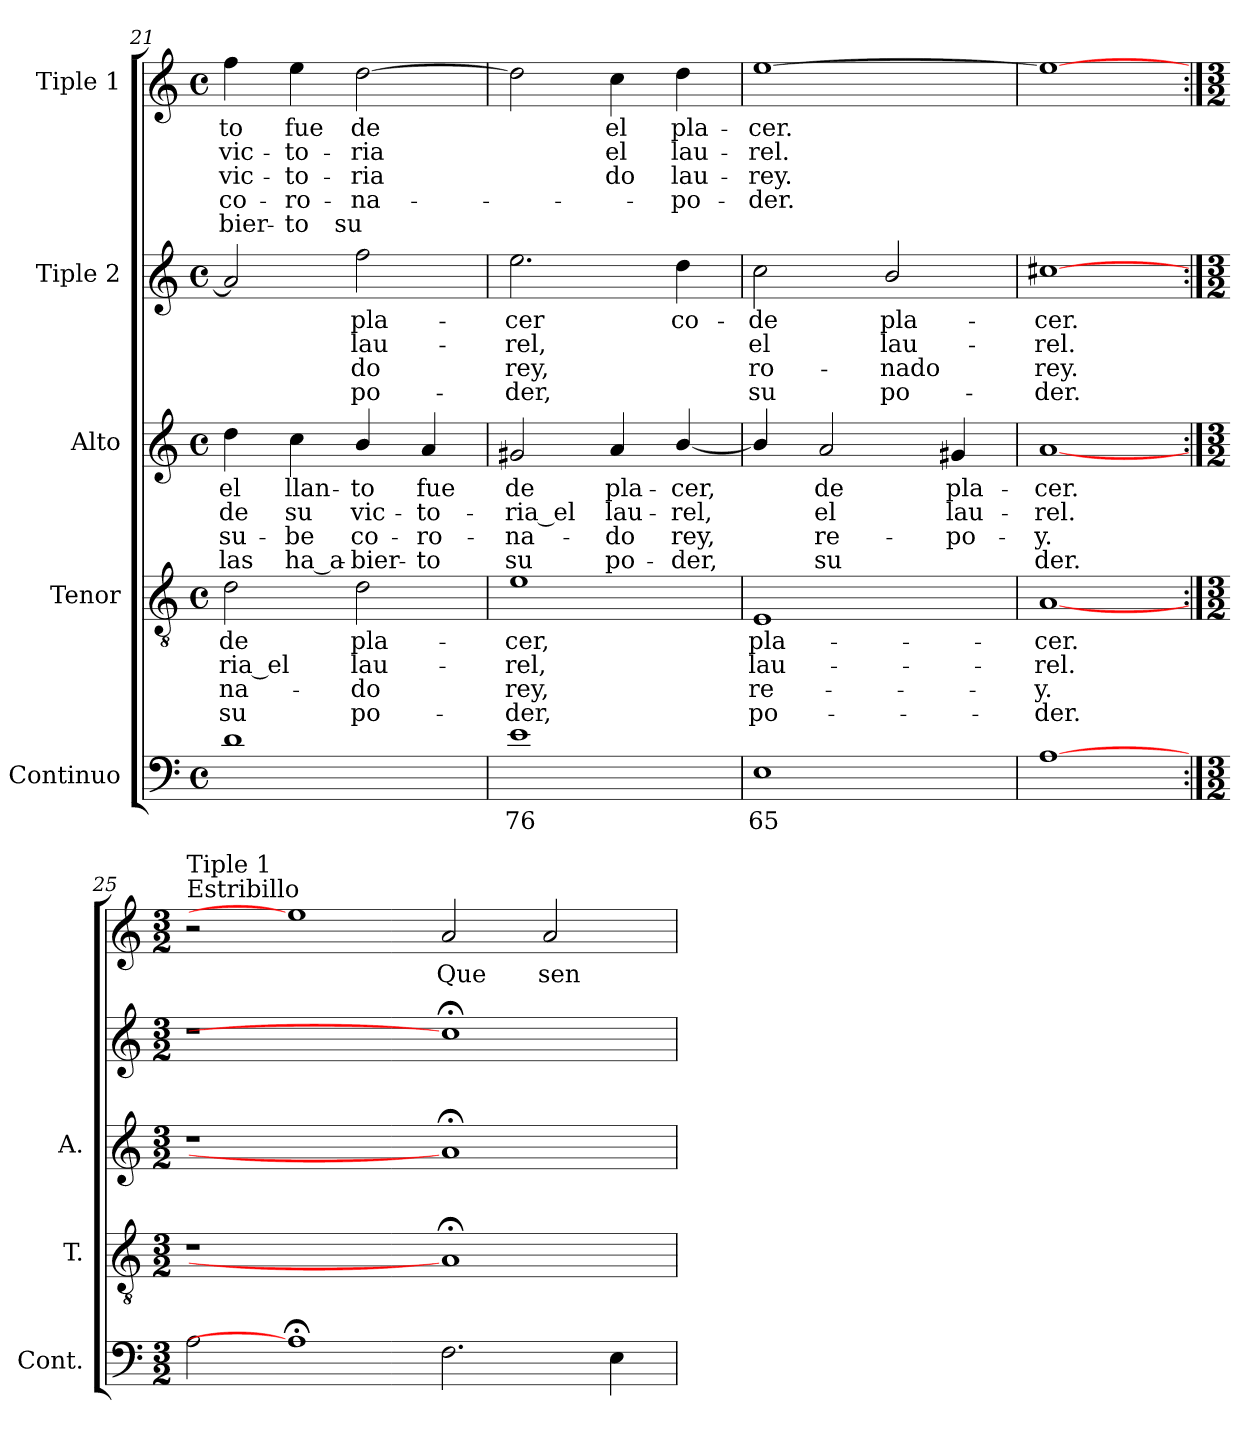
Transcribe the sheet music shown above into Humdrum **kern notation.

**kern	**text	**kern	**text	**text	**text	**text	**kern	**text	**text	**text	**text	**kern	**text	**text	**text	**text	**kern	**text	**text	**text	**text	**text
*part5	*part5	*part4	*part4	*part4	*part4	*part4	*part3	*part3	*part3	*part3	*part3	*part2	*part2	*part2	*part2	*part2	*part1	*part1	*part1	*part1	*part1	*part1
*staff5	*staff5	*staff4	*staff4	*staff4	*staff4	*staff4	*staff3	*staff3	*staff3	*staff3	*staff3	*staff2	*staff2	*staff2	*staff2	*staff2	*staff1	*staff1	*staff1	*staff1	*staff1	*staff1
*I"Continuo	*	*I"Tenor	*	*	*	*	*I"Alto	*	*	*	*	*I"Tiple 2	*	*	*	*	*I"Tiple 1	*	*	*	*	*
*I'Cont.	*	*I'T.	*	*	*	*	*I'A.	*	*	*	*	*	*	*	*	*	*	*	*	*	*	*
*clefF4	*	*clefGv2	*	*	*	*	*clefG2	*	*	*	*	*clefG2	*	*	*	*	*clefG2	*	*	*	*	*
*	*	*ITrd7c12	*	*	*	*	*	*	*	*	*	*	*	*	*	*	*	*	*	*	*	*
*k[]	*	*k[]	*	*	*	*	*k[]	*	*	*	*	*k[]	*	*	*	*	*k[]	*	*	*	*	*
*C:	*	*C:	*	*	*	*	*C:	*	*	*	*	*C:	*	*	*	*	*C:	*	*	*	*	*
*M4/4	*	*M4/4	*	*	*	*	*M4/4	*	*	*	*	*M4/4	*	*	*	*	*M4/4	*	*	*	*	*
*met(c)	*	*met(c)	*	*	*	*	*met(c)	*	*	*	*	*met(c)	*	*	*	*	*met(c)	*	*	*	*	*
=21	=21	=21	=21	=21	=21	=21	=21	=21	=21	=21	=21	=21	=21	=21	=21	=21	=21	=21	=21	=21	=21	=21
!	!	!	!LO:LY:b:color=#000000	!LO:LY:b:color=#000000	!LO:LY:b:color=#000000	!LO:LY:b:color=#000000	!	!	!	!	!	!	!	!	!	!	!	!	!	!	!	!
!	!	!	!	!	!	!	!	!LO:LY:b:color=#000000	!LO:LY:b:color=#000000	!LO:LY:b:color=#000000	!LO:LY:b:color=#000000	!	!	!	!	!	!	!	!	!	!	!
!	!	!	!	!	!	!	!	!	!	!	!	!	!	!	!	!	!	!LO:LY:b:color=#000000	!LO:LY:b:color=#000000	!LO:LY:b:color=#000000	!LO:LY:b:color=#000000	!LO:LY:b:color=#000000
1di	.	2Di\	de	-ria_el	-na-	su	4ddi\	el	de	su-	las	2ai/]	.	.	.	.	4ffi\	-to	vic-	-vic-	co-	-bier-
!	!	!	!	!	!	!	!	!LO:LY:b:color=#000000	!LO:LY:b:color=#000000	!LO:LY:b:color=#000000	!LO:LY:b:color=#000000	!	!	!	!	!	!	!	!	!	!	!
!	!	!	!	!	!	!	!	!	!	!	!	!	!	!	!	!	!	!LO:LY:b:color=#000000	!LO:LY:b:color=#000000	!LO:LY:b:color=#000000	!LO:LY:b:color=#000000	!LO:LY:b:color=#000000
.	.	.	.	.	.	.	4cci\	llan-	su	-be	ha_a-	.	.	.	.	.	4eei\	fue	-to-	-to-	-ro-	-to
!	!	!	!LO:LY:b:color=#000000	!LO:LY:b:color=#000000	!LO:LY:b:color=#000000	!LO:LY:b:color=#000000	!	!	!	!	!	!	!	!	!	!	!	!	!	!	!	!
!	!	!	!	!	!	!	!	!LO:LY:b:color=#000000	!LO:LY:b:color=#000000	!LO:LY:b:color=#000000	!LO:LY:b:color=#000000	!	!	!	!	!	!	!	!	!	!	!
!	!	!	!	!	!	!	!	!	!	!	!	!	!LO:LY:b:color=#000000	!LO:LY:b:color=#000000	!LO:LY:b:color=#000000	!LO:LY:b:color=#000000	!	!	!	!	!	!
!	!	!	!	!	!	!	!	!	!	!	!	!	!	!	!	!	!	!LO:LY:b:color=#000000	!LO:LY:b:color=#000000	!LO:LY:b:color=#000000	!LO:LY:b:color=#000000	!LO:LY:b:color=#000000
.	.	2Di\	pla-	lau-	-do	po-	4bi/	-to	vic-	co-	-bier-	2ffi\	pla-	lau-	-do	po-	[2ddi\	de	-ria	ria	-na-	su
!	!	!	!	!	!	!	!	!LO:LY:b:color=#000000	!LO:LY:b:color=#000000	!LO:LY:b:color=#000000	!LO:LY:b:color=#000000	!	!	!	!	!	!	!	!	!	!	!
.	.	.	.	.	.	.	4ai/	fue	-to-	-ro-	-to	.	.	.	.	.	.	.	.	.	.	.
=22	=22	=22	=22	=22	=22	=22	=22	=22	=22	=22	=22	=22	=22	=22	=22	=22	=22	=22	=22	=22	=22	=22
!	!LO:LY:b:color=#000000	!	!	!	!	!	!	!	!	!	!	!	!	!	!	!	!	!	!	!	!	!
!	!	!	!LO:LY:b:color=#000000	!LO:LY:b:color=#000000	!LO:LY:b:color=#000000	!LO:LY:b:color=#000000	!	!	!	!	!	!	!	!	!	!	!	!	!	!	!	!
!	!	!	!	!	!	!	!	!LO:LY:b:color=#000000	!LO:LY:b:color=#000000	!LO:LY:b:color=#000000	!LO:LY:b:color=#000000	!	!	!	!	!	!	!	!	!	!	!
!	!	!	!	!	!	!	!	!	!	!	!	!	!LO:LY:b:color=#000000	!LO:LY:b:color=#000000	!LO:LY:b:color=#000000	!LO:LY:b:color=#000000	!	!	!	!	!	!
1ei	76	1Ei	-cer,	-rel,	rey,	-der,	2g#i/	de	-ria_el	-na-	su	2.eei\	-cer	-rel,	rey,	-der,	2ddi\]	.	.	.	.	.
!	!	!	!	!	!	!	!	!LO:LY:b:color=#000000	!LO:LY:b:color=#000000	!LO:LY:b:color=#000000	!LO:LY:b:color=#000000	!	!	!	!	!	!	!	!	!	!	!
!	!	!	!	!	!	!	!	!	!	!	!	!	!	!	!	!	!	!LO:LY:b:color=#000000	!LO:LY:b:color=#000000	!LO:LY:b:color=#000000	!	!
.	.	.	.	.	.	.	4ai/	pla-	lau-	-do	po-	.	.	.	.	.	4cci\	el	el	-do	.	.
!	!	!	!	!	!	!	!	!LO:LY:b:color=#000000	!LO:LY:b:color=#000000	!LO:LY:b:color=#000000	!LO:LY:b:color=#000000	!	!	!	!	!	!	!	!	!	!	!
!	!	!	!	!	!	!	!	!	!	!	!	!	!LO:LY:b:color=#000000	!	!	!	!	!	!	!	!	!
!	!	!	!	!	!	!	!	!	!	!	!	!	!	!	!	!	!	!LO:LY:b:color=#000000	!LO:LY:b:color=#000000	!LO:LY:b:color=#000000	!LO:LY:b:color=#000000	!
.	.	.	.	.	.	.	[4bi/	-cer,	-rel,	rey,	-der,	4ddi\	co-	.	.	.	4ddi\	pla-	lau-	-lau-	po-	.
=23	=23	=23	=23	=23	=23	=23	=23	=23	=23	=23	=23	=23	=23	=23	=23	=23	=23	=23	=23	=23	=23	=23
!	!LO:LY:b:color=#000000	!	!	!	!	!	!	!	!	!	!	!	!	!	!	!	!	!	!	!	!	!
!	!	!	!LO:LY:b:color=#000000	!LO:LY:b:color=#000000	!LO:LY:b:color=#000000	!LO:LY:b:color=#000000	!	!	!	!	!	!	!	!	!	!	!	!	!	!	!	!
!	!	!	!	!	!	!	!	!	!	!	!	!	!LO:LY:b:color=#000000	!LO:LY:b:color=#000000	!LO:LY:b:color=#000000	!LO:LY:b:color=#000000	!	!	!	!	!	!
!	!	!	!	!	!	!	!	!	!	!	!	!	!	!	!	!	!	!LO:LY:b:color=#000000	!LO:LY:b:color=#000000	!LO:LY:b:color=#000000	!LO:LY:b:color=#000000	!
1Ei	65	1EEi	pla-	lau-	re-	po-	4bi/]	.	.	.	.	2cci\	de	el	-ro-	su	[1eei	-cer.	-rel.	rey.	-der.	.
!	!	!	!	!	!	!	!	!LO:LY:b:color=#000000	!LO:LY:b:color=#000000	!LO:LY:b:color=#000000	!LO:LY:b:color=#000000	!	!	!	!	!	!	!	!	!	!	!
.	.	.	.	.	.	.	2ai/	de	el	re-	su	.	.	.	.	.	.	.	.	.	.	.
!	!	!	!	!	!	!	!	!	!	!	!	!	!LO:LY:b:color=#000000	!LO:LY:b:color=#000000	!LO:LY:b:color=#000000	!LO:LY:b:color=#000000	!	!	!	!	!	!
.	.	.	.	.	.	.	.	.	.	.	.	2bi/	pla-	lau-	-nado	po-	.	.	.	.	.	.
!	!	!	!	!	!	!	!	!LO:LY:b:color=#000000	!LO:LY:b:color=#000000	!LO:LY:b:color=#000000	!	!	!	!	!	!	!	!	!	!	!	!
.	.	.	.	.	.	.	4g#Xi/	pla-	lau-	po-	.	.	.	.	.	.	.	.	.	.	.	.
=24	=24	=24	=24	=24	=24	=24	=24	=24	=24	=24	=24	=24	=24	=24	=24	=24	=24	=24	=24	=24	=24	=24
!	!	!	!LO:LY:b:color=#000000	!LO:LY:b:color=#000000	!LO:LY:b:color=#000000	!LO:LY:b:color=#000000	!	!	!	!	!	!	!	!	!	!	!	!	!	!	!	!
!	!	!	!	!	!	!	!	!LO:LY:b:color=#000000	!LO:LY:b:color=#000000	!LO:LY:b:color=#000000	!LO:LY:b:color=#000000	!	!	!	!	!	!	!	!	!	!	!
!	!	!	!	!	!	!	!	!	!	!	!	!	!LO:LY:b:color=#000000	!LO:LY:b:color=#000000	!LO:LY:b:color=#000000	!LO:LY:b:color=#000000	!	!	!	!	!	!
[1Ai	.	[1AAi	-cer.	-rel.	-y.	-der.	[1ai	-cer.	-rel.	-y.	-der.	[1cc#Xi	-cer.	-rel.	rey.	-der.	1eei_	.	.	.	.	.
!!LO:PB:g=z
=25:|!	=25:|!	=25:|!	=25:|!	=25:|!	=25:|!	=25:|!	=25:|!	=25:|!	=25:|!	=25:|!	=25:|!	=25:|!	=25:|!	=25:|!	=25:|!	=25:|!	=25:|!	=25:|!	=25:|!	=25:|!	=25:|!	=25:|!
*M3/2	*	*M3/2	*	*	*	*	*M3/2	*	*	*	*	*M3/2	*	*	*	*	*M3/2	*	*	*	*	*
!	!	!	!	!	!	!	!	!	!	!	!	!	!	!	!	!	!LO:TX:a:t=Estribillo	!	!	!	!	!
!	!	!	!	!	!	!	!	!	!	!	!	!	!	!	!	!	!LO:TX:t=Tiple 1	!	!	!	!	!
!	!	!LO:N:vis=1	!	!	!	!	!LO:N:vis=1	!	!	!	!	!LO:N:vis=1	!	!	!	!	!	!	!	!	!	!
2Ai\	.	1.r	.	.	.	.	1.r	.	.	.	.	1.r	.	.	.	.	2r	.	.	.	.	.
1A;i]	.	.	.	.	.	.	.	.	.	.	.	.	.	.	.	.	1eei]	.	.	.	.	.
!	!	!	!	!	!	!	!	!	!	!	!	!	!	!	!	!	!	!LO:LY:b:color=#000000	!	!	!	!
2.Fi\	.	1AA;i]	.	.	.	.	1a;i]	.	.	.	.	1cc#;i]	.	.	.	.	2ai/	Que	.	.	.	.
!	!	!	!	!	!	!	!	!	!	!	!	!	!	!	!	!	!	!LO:LY:b:color=#000000	!	!	!	!
.	.	.	.	.	.	.	.	.	.	.	.	.	.	.	.	.	2ai/	sen-	.	.	.	.
4Ei\	.	.	.	.	.	.	.	.	.	.	.	.	.	.	.	.	.	.	.	.	.	.
=	=	=	=	=	=	=	=	=	=	=	=	=	=	=	=	=	=	=	=	=	=	=
*-	*-	*-	*-	*-	*-	*-	*-	*-	*-	*-	*-	*-	*-	*-	*-	*-	*-	*-	*-	*-	*-	*-
